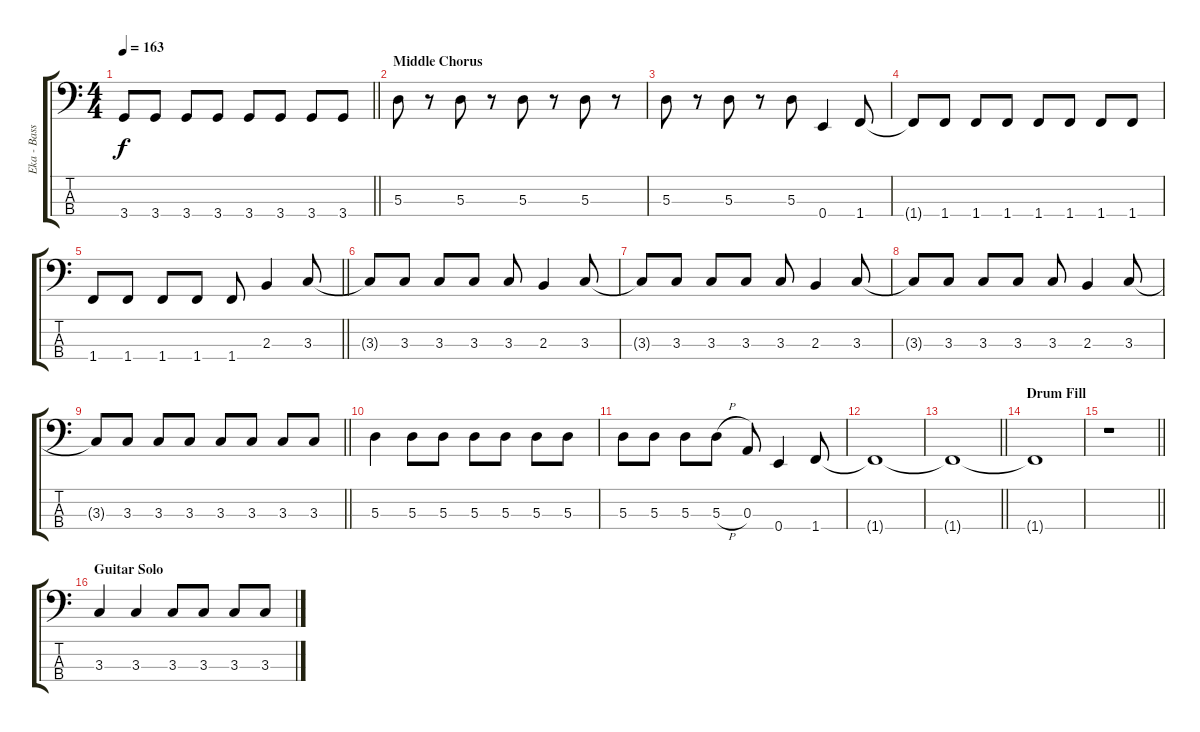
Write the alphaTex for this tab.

\track ("Eka - Bass" "Eka - Bass") {instrument electricbasspick}
\staff {score tabs}
\tuning (G2 D2 A1 E1) {hide}
\ts (4 4)
\tempo 163
\clef f4
\barLineRight lightlight
\ks c
3.4.8{dy f} 3.4.8 3.4.8 3.4.8 3.4.8 3.4.8 3.4.8 3.4.8 |
\section ("" "Middle Chorus")
5.3.8 r.8 5.3.8 r.8 5.3.8 r.8 5.3.8 r.8 |
5.3.8 r.8 5.3.8 r.8 5.3.8 0.4.4 1.4.8 |
1.4{t}.8 1.4.8 1.4.8 1.4.8 1.4.8 1.4.8 1.4.8 1.4.8 |
\barLineRight lightlight
1.4.8 1.4.8 1.4.8 1.4.8 1.4.8 2.3.4 3.3.8 |
3.3{t}.8 3.3.8 3.3.8 3.3.8 3.3.8 2.3.4 3.3.8 |
3.3{t}.8 3.3.8 3.3.8 3.3.8 3.3.8 2.3.4 3.3.8 |
3.3{t}.8 3.3.8 3.3.8 3.3.8 3.3.8 2.3.4 3.3.8 |
\barLineRight lightlight
3.3{t}.8 3.3.8 3.3.8 3.3.8 3.3.8 3.3.8 3.3.8 3.3.8 |
5.3.4 5.3.8 5.3.8 5.3.8 5.3.8 5.3.8 5.3.8 |
5.3.8 5.3.8 5.3.8 5.3{h}.8 0.3.8 0.4.4 1.4.8 |
1.4{t}.1 |
\barLineRight lightlight
1.4{t}.1 |
\section ("" "Drum Fill")
1.4{t}.1 |
\barLineRight lightlight
r.1 |
\section ("" "Guitar Solo")
3.3.4 3.3.4 3.3.8 3.3.8 3.3.8 3.3.8
